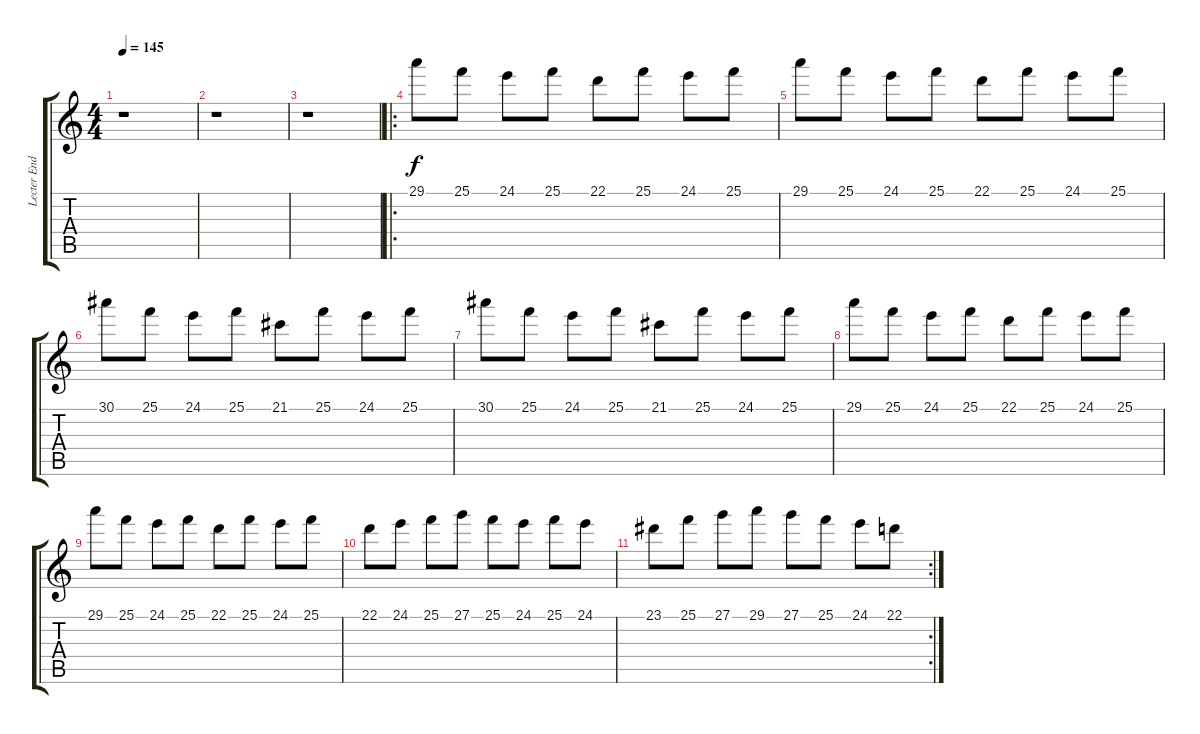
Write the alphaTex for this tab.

\track ("Lecter End" "Lecter End") {instrument stringensemble1}
\staff {score tabs}
\tuning (E4 B3 G3 D3 A2 E2) {hide}
\ts (4 4)
\tempo 145
\clef g2
\ks c
r.1{dy f} |
r.1 |
r.1 |
\ro
29.1.8 25.1.8 24.1.8 25.1.8 22.1.8 25.1.8 24.1.8 25.1.8 |
29.1.8 25.1.8 24.1.8 25.1.8 22.1.8 25.1.8 24.1.8 25.1.8 |
30.1.8 25.1.8 24.1.8 25.1.8 21.1.8 25.1.8 24.1.8 25.1.8 |
30.1.8 25.1.8 24.1.8 25.1.8 21.1.8 25.1.8 24.1.8 25.1.8 |
29.1.8 25.1.8 24.1.8 25.1.8 22.1.8 25.1.8 24.1.8 25.1.8 |
29.1.8 25.1.8 24.1.8 25.1.8 22.1.8 25.1.8 24.1.8 25.1.8 |
22.1.8 24.1.8 25.1.8 27.1.8 25.1.8 24.1.8 25.1.8 24.1.8 |
\rc 2
23.1.8 25.1.8 27.1.8 29.1.8 27.1.8 25.1.8 24.1.8 22.1.8
